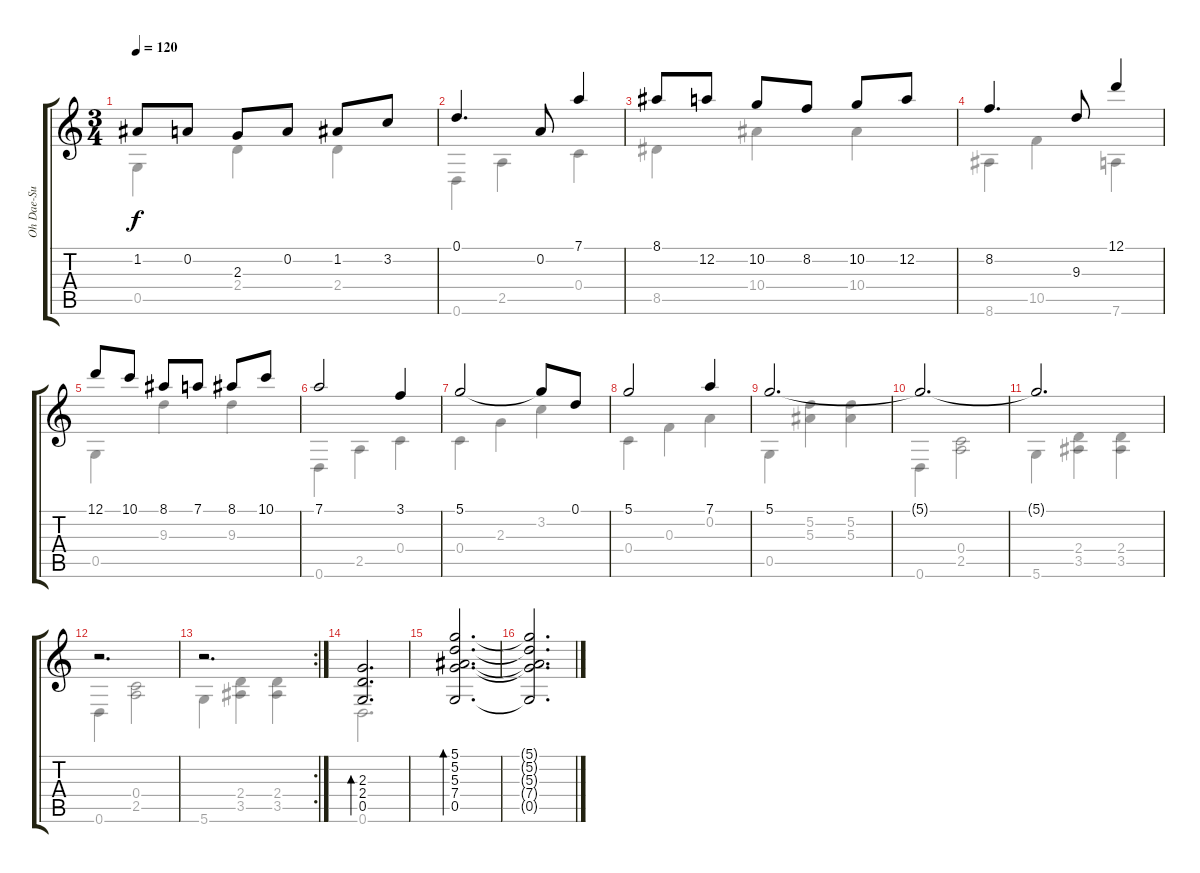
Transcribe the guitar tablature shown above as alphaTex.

\track ("Oh Dae-Su" "Oh Dae-Su") {instrument acousticguitarnylon}
\staff {score tabs}
\tuning (D4 A3 F3 C3 G2 D2) {hide}
\voice
\ts (3 4)
\tempo 120
\clef g2
\ks aminor
1.2.8{dy f} 0.2.8 2.3.8 0.2.8 1.2.8 3.2.8 |
0.1.4{d} 0.2.8 7.1.4 |
8.1.8 12.2.8 10.2.8 8.2.8 10.2.8 12.2.8 |
8.2.4{d} 9.3.8 12.1.4 |
12.1.8 10.1.8 8.1.8 7.1.8 8.1.8 10.1.8 |
7.1.2 3.1.4 |
5.1.2 5.1{t}.8 0.1.8 |
5.1.2 7.1.4 |
5.1.2{d} |
5.1{t}.2{d} |
5.1{t}.2{d} |
r.2{d} |
\rc 2
r.2{d} |
(2.3 2.4 0.5).2{d bd 240} |
(5.1 5.2 5.3 7.4 0.5).2{d bd 240} |
(5.1{t} 5.2{t} 5.3{t} 7.4{t} 0.5{t}).2{d}
\voice
\clef g2
\ottava regular
\simile none
\ks aminor
0.5.4{dy f} 2.4.4 2.4.4 |
0.6.4 2.5.4 0.4.4 |
8.5.4 10.4.4 10.4.4 |
8.6.4 10.5.4 7.6.4 |
0.5.4 9.3.4 9.3.4 |
0.6.4 2.5.4 0.4.4 |
0.4.4 2.3.4 3.2.4 |
0.4.4 0.3.4 0.2.4 |
0.5.4 (5.2 5.3).4 (5.2 5.3).4 |
0.6.4 (0.4 2.5).2 |
5.6.4 (2.4 3.5).4 (2.4 3.5).4 |
0.6.4 (0.4 2.5).2 |
5.6.4 (2.4 3.5).4 (2.4 3.5).4 |
0.6.2{d} |
|
